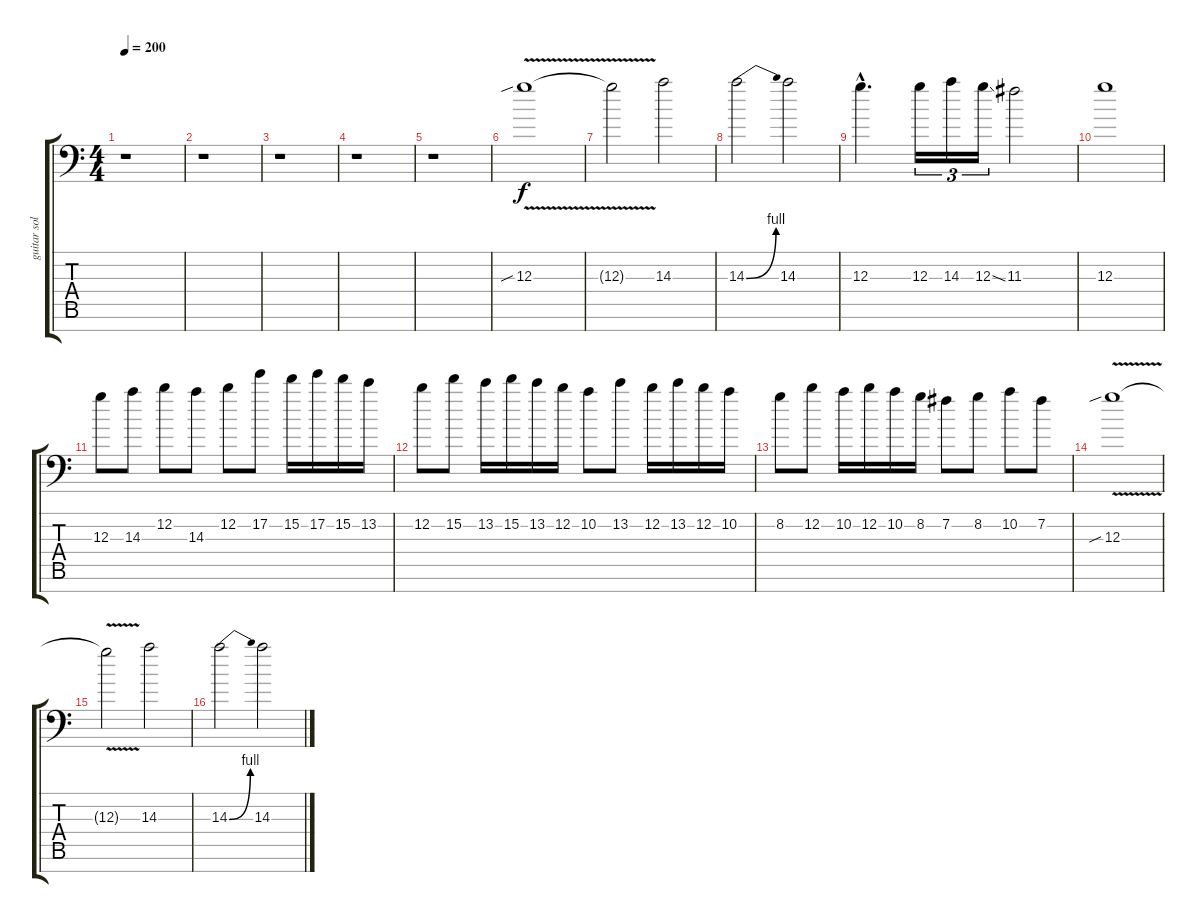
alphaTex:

\track ("guitar solo" "guitar sol") {instrument distortionguitar}
\staff {score tabs}
\tuning (E4 B3 G3 D3 A2 E2 C-1) {hide}
\ts (4 4)
\tempo 200
\clef f4
\ks c
r.1{dy f} |
r.1 |
r.1 |
r.1 |
r.1{instrument overdrivenguitar} |
12.3{v sib}.1 |
12.3{t}.2 14.3.2 |
14.3{be (bend 0 0 60 4)}.2 14.3.2 |
12.3{hac}.4{d} 12.3.16{tu (3 2)} 14.3.16{tu (3 2)} 12.3{ss}.16{tu (3 2)} 11.3.2 |
12.3.1 |
12.3.8 14.3.8 12.2.8 14.3.8 12.2.8 17.2.8 15.2.16 17.2.16 15.2.16 13.2.16 |
12.2.8 15.2.8 13.2.16 15.2.16 13.2.16 12.2.16 10.2.8 13.2.8 12.2.16 13.2.16 12.2.16 10.2.16 |
8.2.8 12.2.8 10.2.16 12.2.16 10.2.16 8.2.16 7.2.8 8.2.8 10.2.8 7.2.8 |
12.3{v sib}.1 |
12.3{t}.2 14.3.2 |
14.3{be (bend 0 0 60 4)}.2 14.3.2
